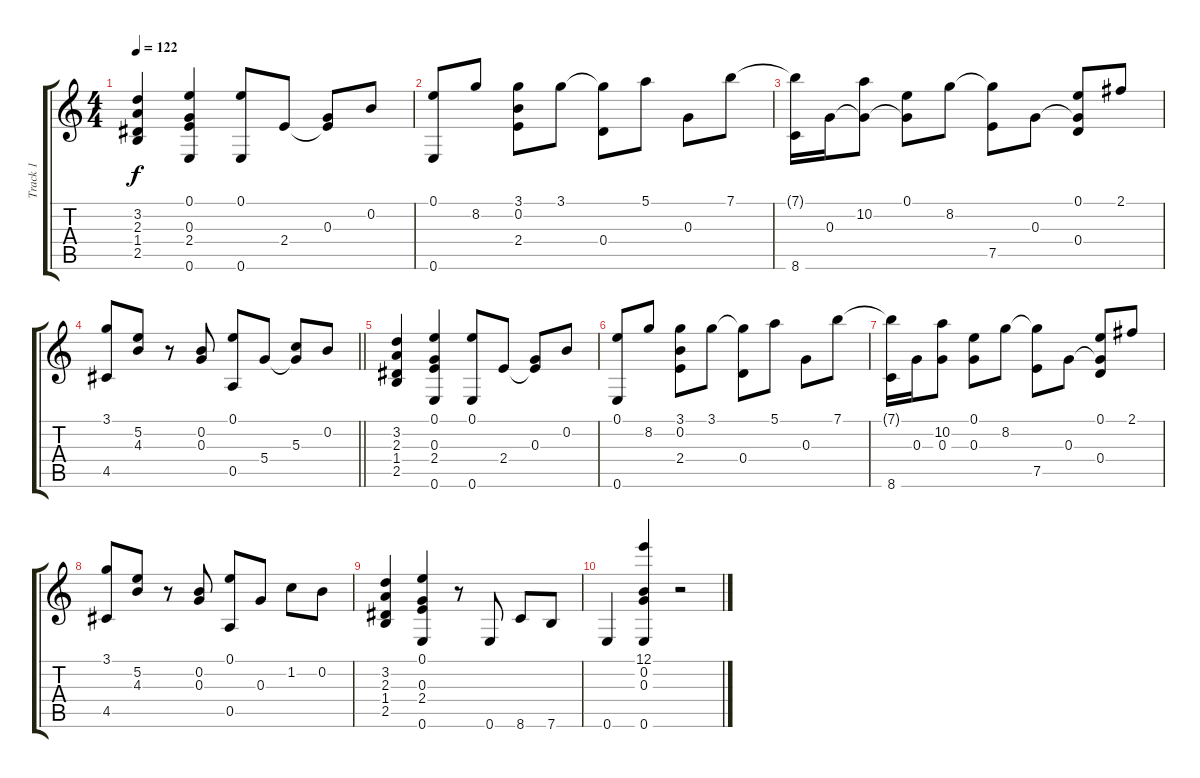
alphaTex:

\track ("Track 1" "Track 1") {instrument electricguitarjazz}
\staff {score tabs}
\tuning (E4 B3 G3 D3 A2 E2) {hide}
\ts (4 4)
\tempo 122
\clef g2
\ks c
(3.2 2.3 1.4 2.5).4{dy f} (0.1 0.3 2.4 0.6).4 (0.1 0.6).8 2.4.8 (0.3 2.4{t}).8 0.2.8 |
(0.1 0.6).8 8.2.8 (3.1 0.2 2.4).8 3.1.8 (3.1{t} 0.4).8 5.1.8 0.3.8 7.1.8 |
(7.1{t} 8.6).16 0.3.16 (10.2 0.3{t}).8 (0.1 0.3{t}).8 8.2.8 (8.2{t} 7.5).8 0.3.8 (0.1 0.3{t} 0.4).8 2.1.8 |
\barLineRight lightlight
(3.1 4.5).8 (5.2 4.3).8 r.8 (0.2 0.3).8 (0.1 0.5).8 5.4.8 (5.3 5.4{t}).8 0.2.8 |
(3.2 2.3 1.4 2.5).4 (0.1 0.3 2.4 0.6).4 (0.1 0.6).8 2.4.8 (0.3 2.4{t}).8 0.2.8 |
(0.1 0.6).8 8.2.8 (3.1 0.2 2.4).8 3.1.8 (3.1{t} 0.4).8 5.1.8 0.3.8 7.1.8 |
(7.1{t} 8.6).16 0.3.16 (10.2 0.3).8 (0.1 0.3).8 8.2.8 (8.2{t} 7.5).8 0.3.8 (0.1 0.3{t} 0.4).8 2.1.8 |
(3.1 4.5).8 (5.2 4.3).8 r.8 (0.2 0.3).8 (0.1 0.5).8 0.3.8 1.2.8 0.2.8 |
(3.2 2.3 1.4 2.5).4 (0.1 0.3 2.4 0.6).4 r.8 0.6.8 8.6.8 7.6.8 |
0.6.4 (12.1 0.2 0.3 0.6).4 r.2
